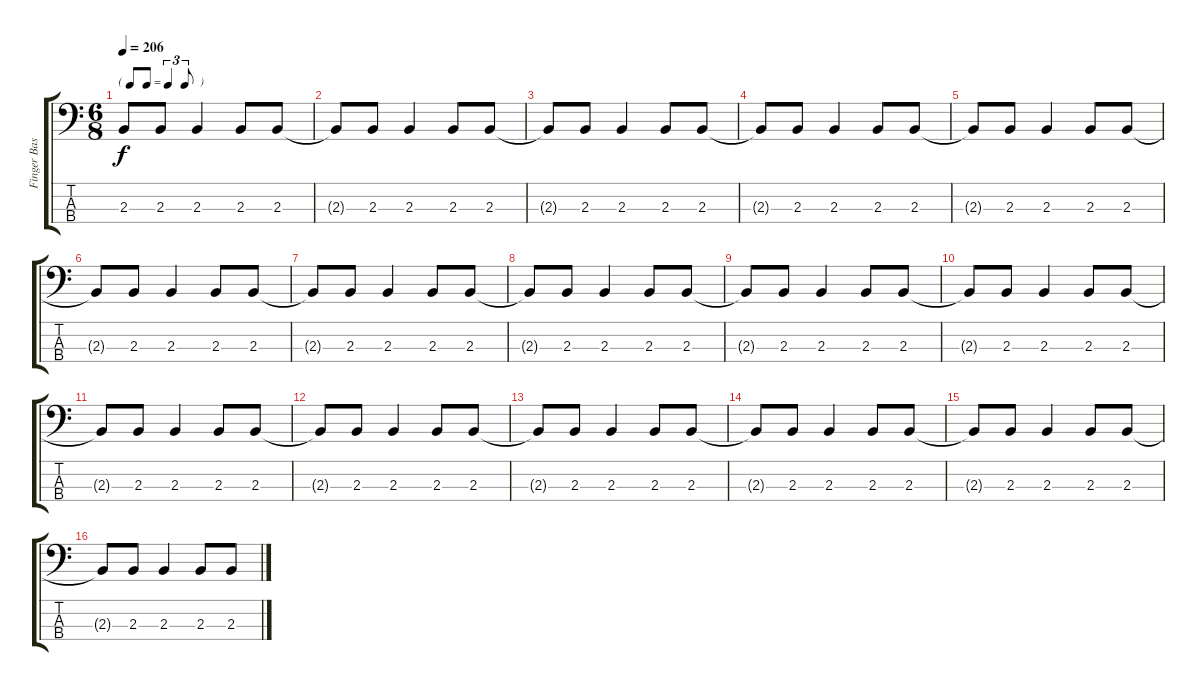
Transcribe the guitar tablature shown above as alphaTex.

\track ("Finger Bass" "Finger Bas") {instrument electricbassfinger}
\staff {score tabs}
\tuning (G2 D2 A1 E1) {hide}
\ts (6 8)
\tf triplet8th
\tempo 206
\clef f4
\ks c
2.3{t}.8{dy f} 2.3.8 2.3.4 2.3.8 2.3.8 |
2.3{t}.8 2.3.8 2.3.4 2.3.8 2.3.8 |
2.3{t}.8 2.3.8 2.3.4 2.3.8 2.3.8 |
2.3{t}.8 2.3.8 2.3.4 2.3.8 2.3.8 |
2.3{t}.8 2.3.8 2.3.4 2.3.8 2.3.8 |
2.3{t}.8 2.3.8 2.3.4 2.3.8 2.3.8 |
2.3{t}.8 2.3.8 2.3.4 2.3.8 2.3.8 |
2.3{t}.8 2.3.8 2.3.4 2.3.8 2.3.8 |
2.3{t}.8 2.3.8 2.3.4 2.3.8 2.3.8 |
2.3{t}.8 2.3.8 2.3.4 2.3.8 2.3.8 |
2.3{t}.8 2.3.8 2.3.4 2.3.8 2.3.8 |
2.3{t}.8 2.3.8 2.3.4 2.3.8 2.3.8 |
2.3{t}.8 2.3.8 2.3.4 2.3.8 2.3.8 |
2.3{t}.8 2.3.8 2.3.4 2.3.8 2.3.8 |
2.3{t}.8 2.3.8 2.3.4 2.3.8 2.3.8 |
2.3{t}.8 2.3.8 2.3.4 2.3.8 2.3.8
